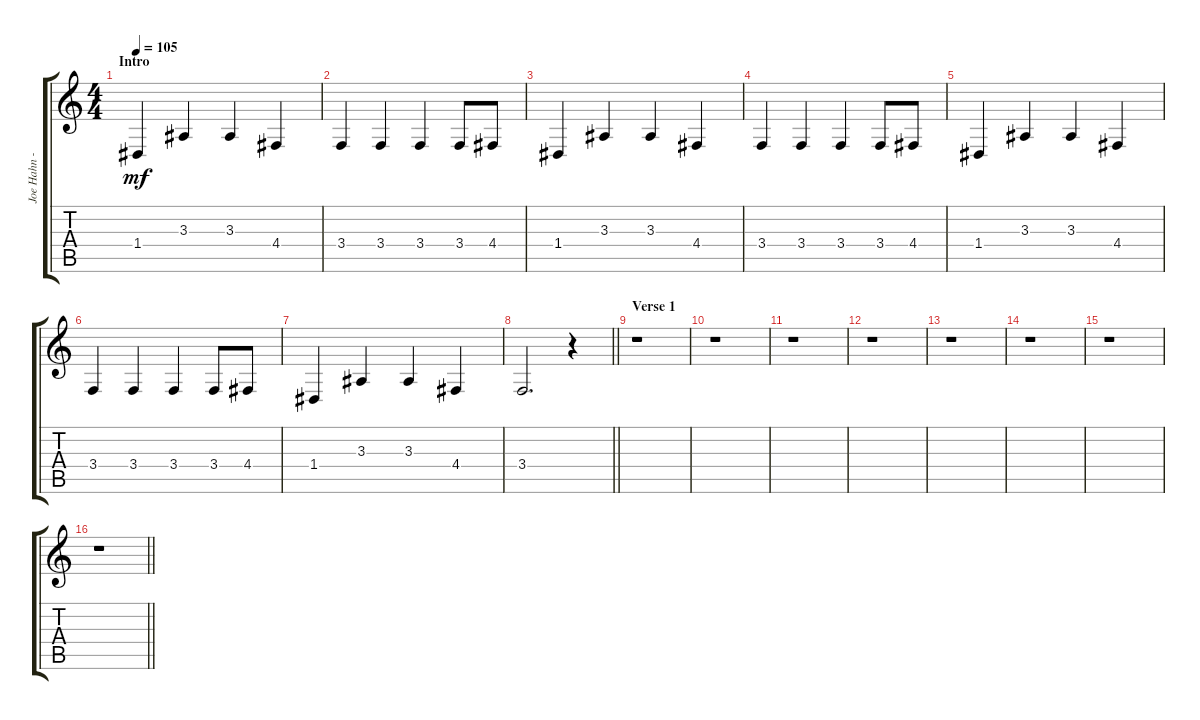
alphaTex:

\track ("Joe Hahn - Sample [Piano]" "Joe Hahn -") {instrument acousticgrandpiano}
\staff {score tabs}
\tuning (E4 B3 G3 D3 A2 E2) {hide}
\ts (4 4)
\section ("" "Intro")
\tempo 105
\clef g2
\ks c
1.4.4{dy mf instrument acousticgrandpiano} 3.3.4 3.3.4 4.4.4 |
3.4.4 3.4.4 3.4.4 3.4.8 4.4.8 |
1.4.4 3.3.4 3.3.4 4.4.4 |
3.4.4 3.4.4 3.4.4 3.4.8 4.4.8 |
1.4.4 3.3.4 3.3.4 4.4.4 |
3.4.4 3.4.4 3.4.4 3.4.8 4.4.8 |
1.4.4 3.3.4 3.3.4 4.4.4 |
\barLineRight lightlight
3.4.2{d} r.4 |
\section ("" "Verse 1")
r.1 |
r.1 |
r.1 |
r.1 |
r.1 |
r.1 |
r.1 |
\barLineRight lightlight
r.1
